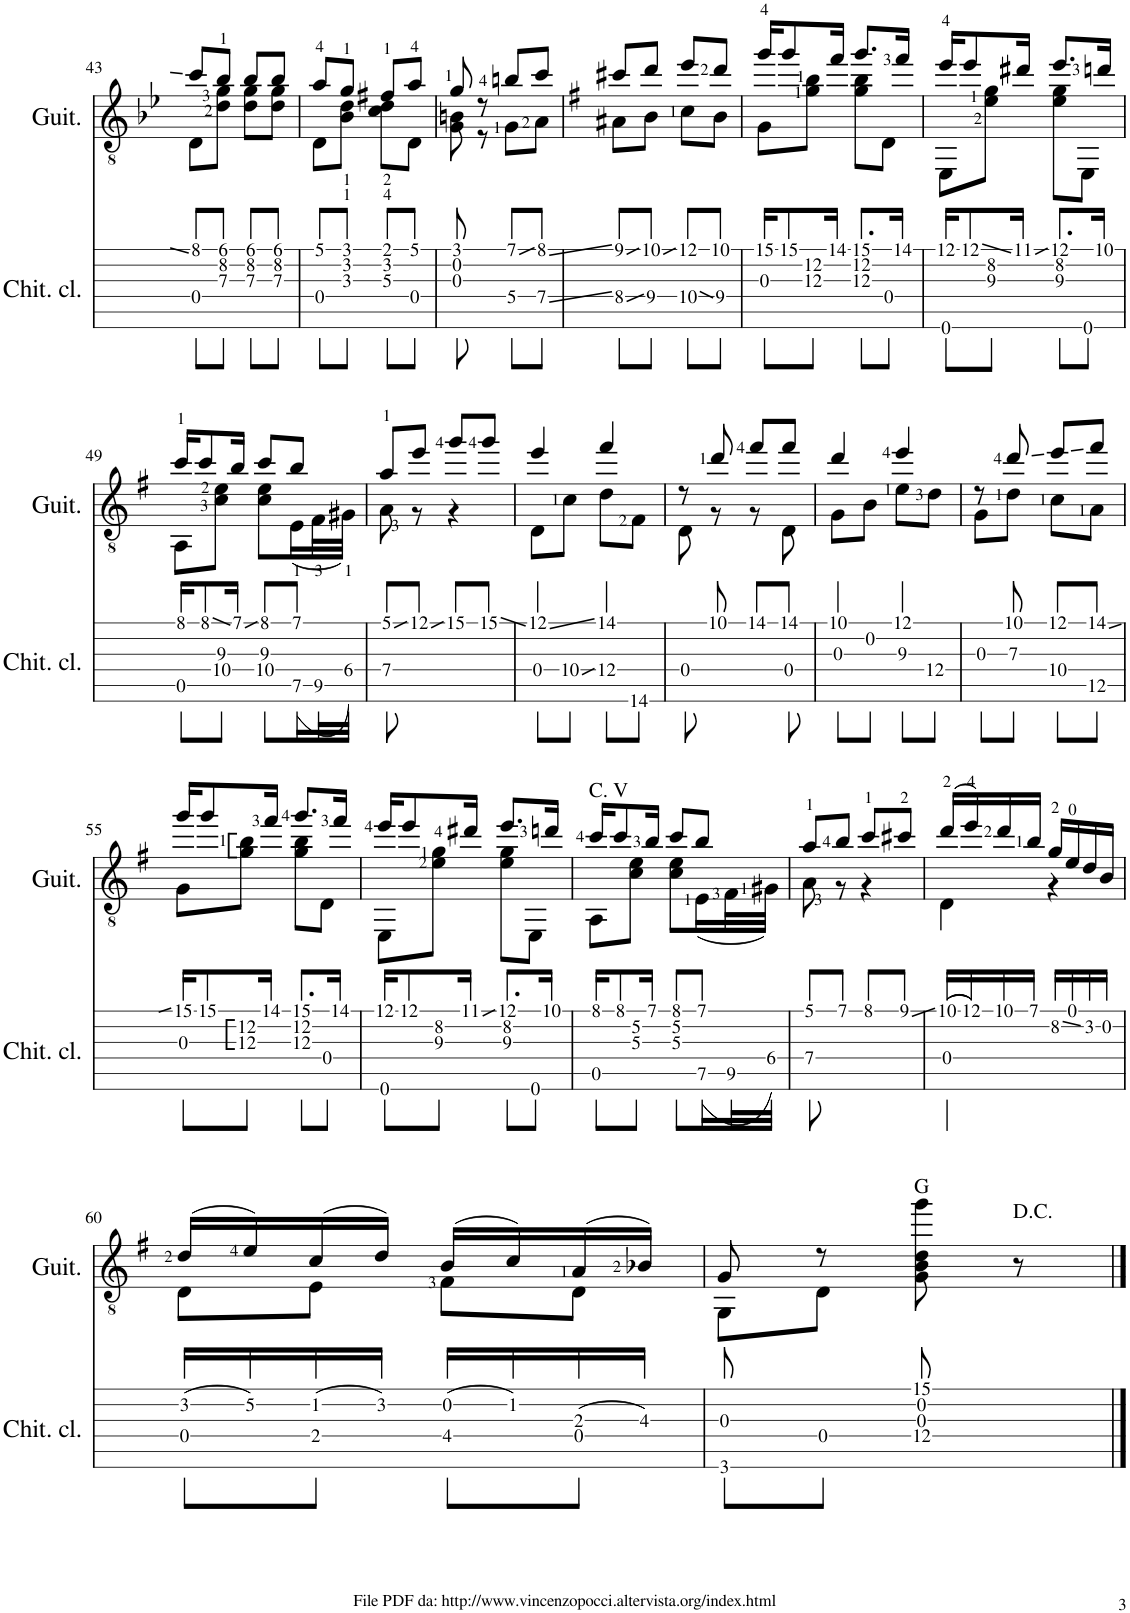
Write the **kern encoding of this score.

**kern	**kern
*part2	*part1
*staff2	*staff1
*I"Chitarra classica	*I"Guitar
*I'Chit. cl.	*I'Guit.
!!LO:PB:g=z
*	*clefGv2
*k[b-e-]	*k[b-e-]
*M2/4	*M2/4
=43	=43
*^	*^
8cc/L	8D\L	8cc/L	8D\L
8b-/J	8d\ 8g\J	8b-/J	8d\ 8g\J
8b-/L	8d\ 8g\L	8b-/L	8d\ 8g\L
8b-/J	8d\ 8g\J	8b-/J	8d\ 8g\J
=44	=44	=44	=44
8a/L	8D\L	8a/L	8D\L
8g/J	8B-\ 8d\J	8g/J	8B-\ 8d\J
8f#X/L	8c\ 8d\L	8f#X/L	8c\ 8d\L
8a/J	8D\J	8a/J	8D\J
=45	=45	=45	=45
8g/	8G\ 8Bn\	8g/	8G\ 8Bn\
8r	8r	8r	8r
8bn/L	8G\L	8bn/L	8G\L
8cc/J	8A\J	8cc/J	8A\J
=46	=46	=46	=46
*k[f#]	*	*k[f#]	*
8cc#X/L	8A#X\L	8cc#X/L	8A#X\L
8dd/J	8B\J	8dd/J	8B\J
8ee/L	8c\L	8ee/L	8c\L
8dd/J	8B\J	8dd/J	8B\J
=47	=47	=47	=47
16gg/KL	8G\L	16gg/KL	8G\L
8gg/	.	8gg/	.
.	8g\ 8b\J	.	8g\ 8b\J
16ff#/Jk	.	16ff#/Jk	.
8.gg/L	8g\ 8b\L	8.gg/L	8g\ 8b\L
.	8D\J	.	8D\J
16ff#/Jk	.	16ff#/Jk	.
=48	=48	=48	=48
16ee/KL	8EE\L	16ee/KL	8EE\L
8ee/	.	8ee/	.
.	8e\ 8g\J	.	8e\ 8g\J
16dd#X/Jk	.	16dd#X/Jk	.
8.ee/L	8e\ 8g\L	8.ee/L	8e\ 8g\L
.	8EE\J	.	8EE\J
16ddn/Jk	.	16ddn/Jk	.
!!LO:LB:g=z	!!
=49	=49	=49	=49
16cc/KL	8AA\L	16cc/KL	8AA\L
8cc/	.	8cc/	.
.	8c\ 8e\J	.	8c\ 8e\J
16b/Jk	.	16b/Jk	.
8cc/L	8c\ 8e\L	8cc/L	8c\ 8e\L
8b/J	(16E\L	8b/J	(16E\L
.	32F#\L	.	32F#\L
.	32G#X\JJJ)	.	32G#X\JJJ)
=50	=50	=50	=50
8a/L	8A\	8a/L	8A\
8ee/J	8r	8ee/J	8r
8gg/L	4r	8gg/L	4r
8gg/J	.	8gg/J	.
=51	=51	=51	=51
4ee/	8D\L	4ee/	8D\L
.	8c\J	.	8c\J
4ff#/	8d\L	4ff#/	8d\L
.	8F#\J	.	8F#\J
=52	=52	=52	=52
8r	8D\	8r	8D\
8dd/	8r	8dd/	8r
8ff#/L	8r	8ff#/L	8r
8ff#/J	8D\	8ff#/J	8D\
=53	=53	=53	=53
4dd/	8G\L	4dd/	8G\L
.	8B\J	.	8B\J
4ee/	8e\L	4ee/	8e\L
.	8d\J	.	8d\J
=54	=54	=54	=54
8r	8G\L	8r	8G\L
8dd/	8d\J	8dd/	8d\J
8ee/L	8c\L	8ee/L	8c\L
8ff#/J	8A\J	8ff#/J	8A\J
!!LO:LB:g=z	!!
=55	=55	=55	=55
16gg/KL	8G\L	16gg/KL	8G\L
8gg/	.	8gg/	.
.	8g\ 8b\J	.	8g\ 8b\J
16ff#/Jk	.	16ff#/Jk	.
8.gg/L	8g\ 8b\L	8.gg/L	8g\ 8b\L
.	8D\J	.	8D\J
16ff#/Jk	.	16ff#/Jk	.
=56	=56	=56	=56
16ee/KL	8EE\L	16ee/KL	8EE\L
8ee/	.	8ee/	.
.	8e\ 8g\J	.	8e\ 8g\J
16dd#X/Jk	.	16dd#X/Jk	.
8.ee/L	8e\ 8g\L	8.ee/L	8e\ 8g\L
.	8EE\J	.	8EE\J
16ddn/Jk	.	16ddn/Jk	.
=57	=57	=57	=57
!	!	!LO:TX:a:t=C. V	!
16cc/KL	8AA\L	16cc/KL	8AA\L
8cc/	.	8cc/	.
.	8c\ 8e\J	.	8c\ 8e\J
16b/Jk	.	16b/Jk	.
8cc/L	8c\ 8e\L	8cc/L	8c\ 8e\L
8b/J	(16E\L	8b/J	(16E\L
.	32F#\L	.	32F#\L
.	32G#X\JJJ)	.	32G#X\JJJ)
=58	=58	=58	=58
8a/L	8A\	8a/L	8A\
8b/J	8r	8b/J	8r
8cc/L	4r	8cc/L	4r
8cc#X/J	.	8cc#X/J	.
=59	=59	=59	=59
((16dd/LL	4D\	(16dd/LL	4D\
16ee/))	.	16ee/)	.
16dd/	.	16dd/	.
16b/JJ	.	16b/JJ	.
16g/LL	4r	16g/LL	4r
16e/	.	16e/	.
16d/	.	16d/	.
16B/JJ	.	16B/JJ	.
!!LO:LB:g=z	!!
=60	=60	=60	=60
(16d/LL	8D\L	(16d/LL	8D\L
16e/)	.	16e/)	.
(16c/	8E\J	(16c/	8E\J
16d/JJ)	.	16d/JJ)	.
(16B/LL	8F#\L	(16B/LL	8F#\L
16c/)	.	16c/)	.
(16A/	8D\J	(16A/	8D\J
16B/JJ)	.	16B-X/JJ)	.
=61	=61	=61	=61
8G/	8GG\L	8G/	8GG\L
8r	8D\J	8r	8D\J
!	!	!LO:TX:a:t=G	!
8d/ 8G/ 8B/ 8gg/	4ryy	8G\ 8B\ 8d\ 8gg\	4ryy
8r	.	8r	.
*v	*v	*	*
*	*v	*v
==	==
*-	*-
